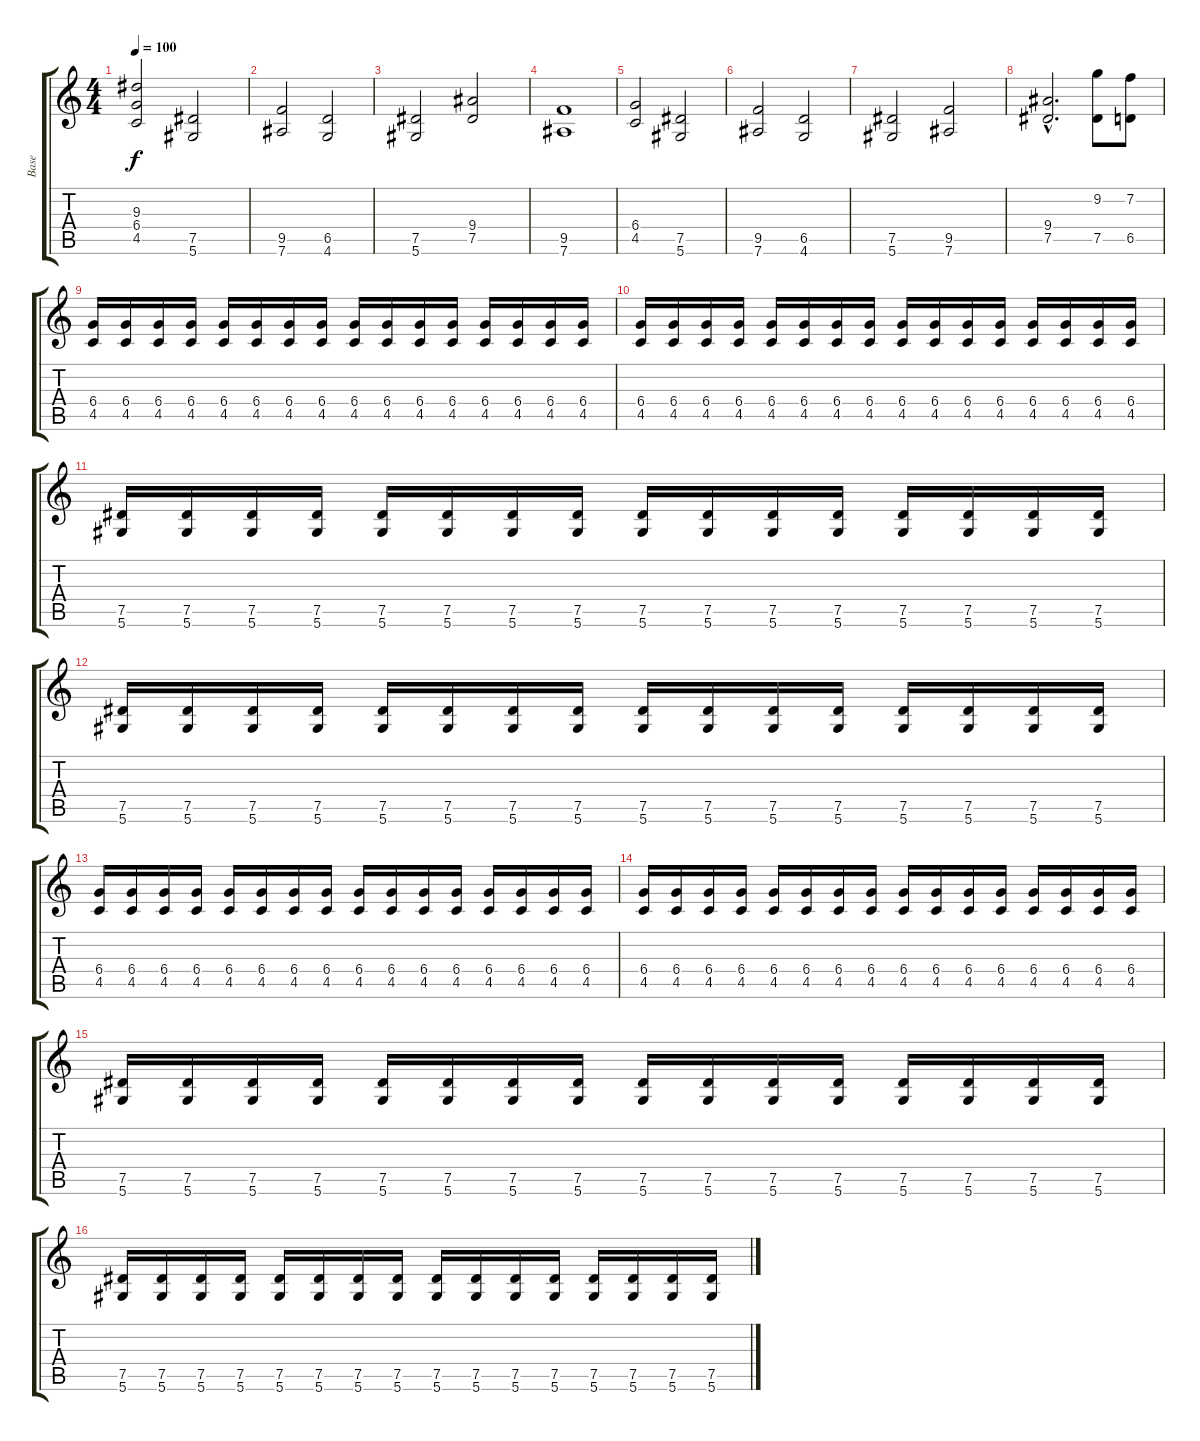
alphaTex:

\track ("Base" "Base") {instrument overdrivenguitar}
\staff {score tabs}
\tuning (Eb4 Bb3 Gb3 Db3 Ab2 Eb2) {hide}
\ts (4 4)
\tempo 100
\clef g2
\ks c
(9.3 6.4 4.5).2{dy f} (7.5 5.6).2 |
(9.5 7.6).2 (6.5 4.6).2 |
(7.5 5.6).2 (9.4 7.5).2 |
(9.5 7.6).1 |
(6.4 4.5).2 (7.5 5.6).2 |
(9.5 7.6).2 (6.5 4.6).2 |
(7.5 5.6).2 (9.5 7.6).2 |
(9.4{hac} 7.5{hac}).2{d} (9.2 7.5).8 (7.2 6.5).8 |
(6.4 4.5).16 (6.4 4.5).16 (6.4 4.5).16 (6.4 4.5).16 (6.4 4.5).16 (6.4 4.5).16 (6.4 4.5).16 (6.4 4.5).16 (6.4 4.5).16 (6.4 4.5).16 (6.4 4.5).16 (6.4 4.5).16 (6.4 4.5).16 (6.4 4.5).16 (6.4 4.5).16 (6.4 4.5).16 |
(6.4 4.5).16 (6.4 4.5).16 (6.4 4.5).16 (6.4 4.5).16 (6.4 4.5).16 (6.4 4.5).16 (6.4 4.5).16 (6.4 4.5).16 (6.4 4.5).16 (6.4 4.5).16 (6.4 4.5).16 (6.4 4.5).16 (6.4 4.5).16 (6.4 4.5).16 (6.4 4.5).16 (6.4 4.5).16 |
(7.5 5.6).16 (7.5 5.6).16 (7.5 5.6).16 (7.5 5.6).16 (7.5 5.6).16 (7.5 5.6).16 (7.5 5.6).16 (7.5 5.6).16 (7.5 5.6).16 (7.5 5.6).16 (7.5 5.6).16 (7.5 5.6).16 (7.5 5.6).16 (7.5 5.6).16 (7.5 5.6).16 (7.5 5.6).16 |
(7.5 5.6).16 (7.5 5.6).16 (7.5 5.6).16 (7.5 5.6).16 (7.5 5.6).16 (7.5 5.6).16 (7.5 5.6).16 (7.5 5.6).16 (7.5 5.6).16 (7.5 5.6).16 (7.5 5.6).16 (7.5 5.6).16 (7.5 5.6).16 (7.5 5.6).16 (7.5 5.6).16 (7.5 5.6).16 |
(6.4 4.5).16 (6.4 4.5).16 (6.4 4.5).16 (6.4 4.5).16 (6.4 4.5).16 (6.4 4.5).16 (6.4 4.5).16 (6.4 4.5).16 (6.4 4.5).16 (6.4 4.5).16 (6.4 4.5).16 (6.4 4.5).16 (6.4 4.5).16 (6.4 4.5).16 (6.4 4.5).16 (6.4 4.5).16 |
(6.4 4.5).16 (6.4 4.5).16 (6.4 4.5).16 (6.4 4.5).16 (6.4 4.5).16 (6.4 4.5).16 (6.4 4.5).16 (6.4 4.5).16 (6.4 4.5).16 (6.4 4.5).16 (6.4 4.5).16 (6.4 4.5).16 (6.4 4.5).16 (6.4 4.5).16 (6.4 4.5).16 (6.4 4.5).16 |
(7.5 5.6).16 (7.5 5.6).16 (7.5 5.6).16 (7.5 5.6).16 (7.5 5.6).16 (7.5 5.6).16 (7.5 5.6).16 (7.5 5.6).16 (7.5 5.6).16 (7.5 5.6).16 (7.5 5.6).16 (7.5 5.6).16 (7.5 5.6).16 (7.5 5.6).16 (7.5 5.6).16 (7.5 5.6).16 |
(7.5 5.6).16 (7.5 5.6).16 (7.5 5.6).16 (7.5 5.6).16 (7.5 5.6).16 (7.5 5.6).16 (7.5 5.6).16 (7.5 5.6).16 (7.5 5.6).16 (7.5 5.6).16 (7.5 5.6).16 (7.5 5.6).16 (7.5 5.6).16 (7.5 5.6).16 (7.5 5.6).16 (7.5 5.6).16
